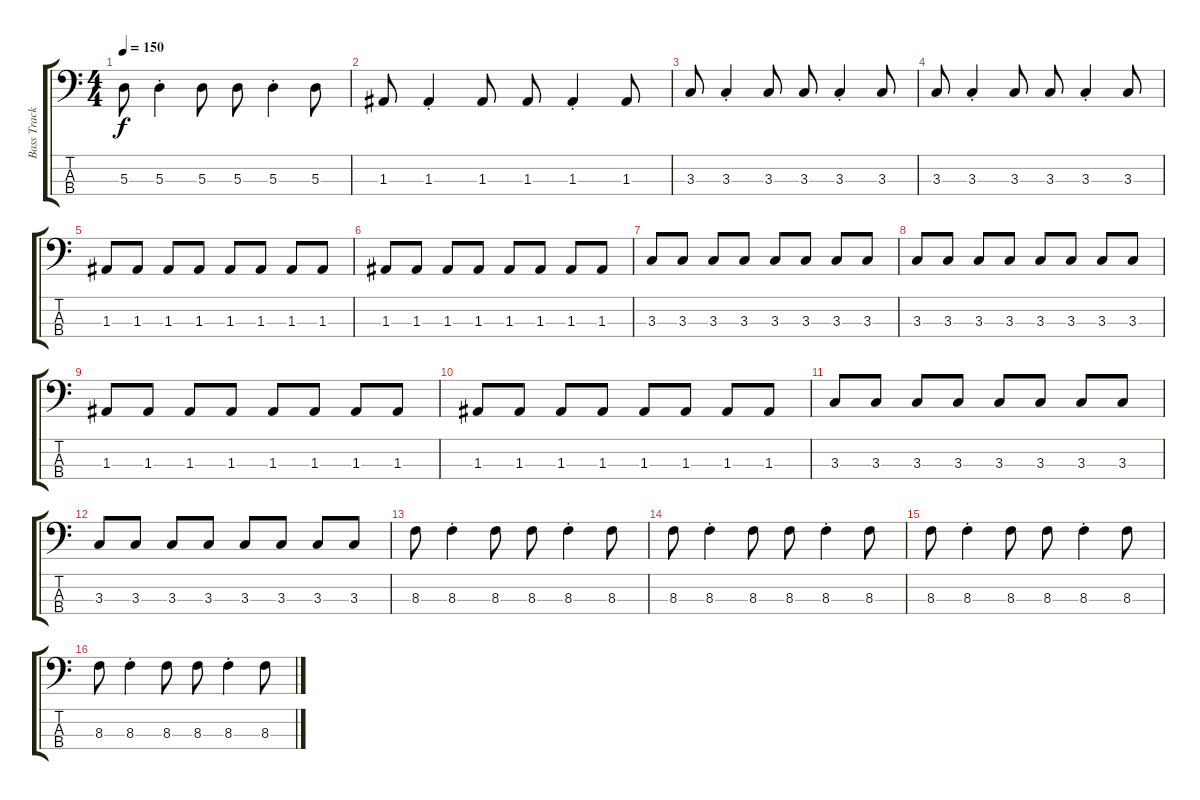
\track ("Bass Track" "Bass Track") {instrument electricbassfinger bank 127}
\staff {score tabs}
\tuning (G2 D2 A1 E1) {hide}
\ts (4 4)
\tempo 150
\clef f4
\ks c
5.3.8{dy f} 5.3{st}.4 5.3.8 5.3.8 5.3{st}.4 5.3.8 |
1.3.8 1.3{st}.4 1.3.8 1.3.8 1.3{st}.4 1.3.8 |
3.3.8 3.3{st}.4 3.3.8 3.3.8 3.3{st}.4 3.3.8 |
3.3.8 3.3{st}.4 3.3.8 3.3.8 3.3{st}.4 3.3.8 |
1.3.8 1.3.8 1.3.8 1.3.8 1.3.8 1.3.8 1.3.8 1.3.8 |
1.3.8 1.3.8 1.3.8 1.3.8 1.3.8 1.3.8 1.3.8 1.3.8 |
3.3.8 3.3.8 3.3.8 3.3.8 3.3.8 3.3.8 3.3.8 3.3.8 |
3.3.8 3.3.8 3.3.8 3.3.8 3.3.8 3.3.8 3.3.8 3.3.8 |
1.3.8 1.3.8 1.3.8 1.3.8 1.3.8 1.3.8 1.3.8 1.3.8 |
1.3.8 1.3.8 1.3.8 1.3.8 1.3.8 1.3.8 1.3.8 1.3.8 |
3.3.8 3.3.8 3.3.8 3.3.8 3.3.8 3.3.8 3.3.8 3.3.8 |
3.3.8 3.3.8 3.3.8 3.3.8 3.3.8 3.3.8 3.3.8 3.3.8 |
8.3.8 8.3{st}.4 8.3.8 8.3.8 8.3{st}.4 8.3.8 |
8.3.8 8.3{st}.4 8.3.8 8.3.8 8.3{st}.4 8.3.8 |
8.3.8 8.3{st}.4 8.3.8 8.3.8 8.3{st}.4 8.3.8 |
8.3.8 8.3{st}.4 8.3.8 8.3.8 8.3{st}.4 8.3.8
